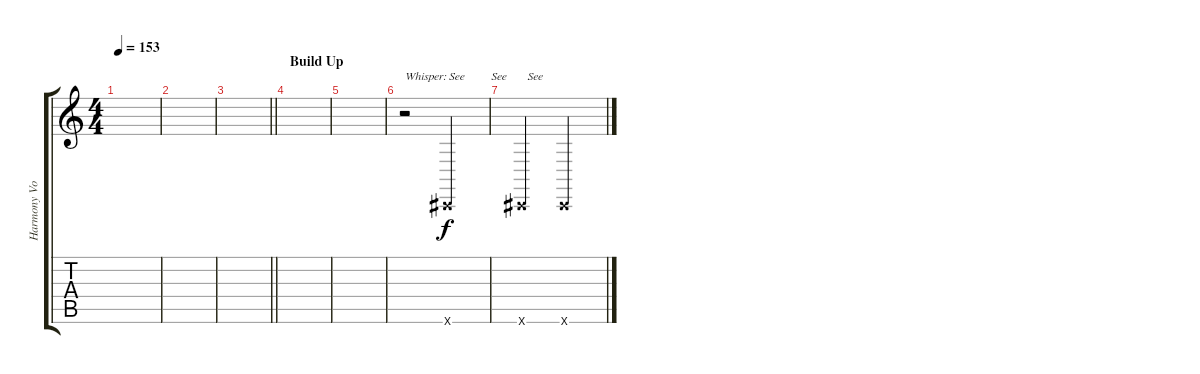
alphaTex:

\track ("Harmony Vocals" "Harmony Vo") {instrument oboe}
\staff {score tabs}
\tuning (Eb4 Bb3 Gb3 Db3 Ab2 Db2) {hide}
\ts (4 4)
\tempo 153
\clef g2
\ks c
|
|
\barLineRight lightlight
|
\section ("" "Build Up")
|
|
r.2{txt "Whisper: See         See       See"} 0.6{x}.2 |
0.6{x}.2 0.6{x}.2
